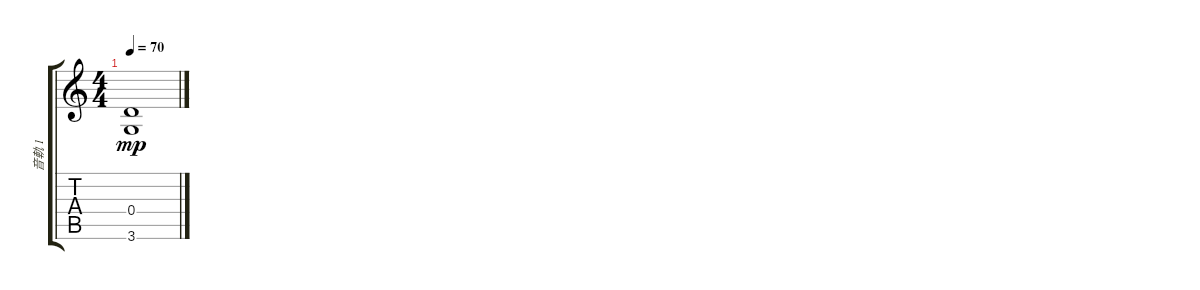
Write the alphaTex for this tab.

\track ("音軌 1" "音軌 1") {instrument distortionguitar}
\staff {score tabs}
\tuning (E4 B3 G3 D3 A2 E2) {hide}
\ts (4 4)
\tempo 70
\clef g2
\ks c
(0.4 3.6).1{dy mp}
